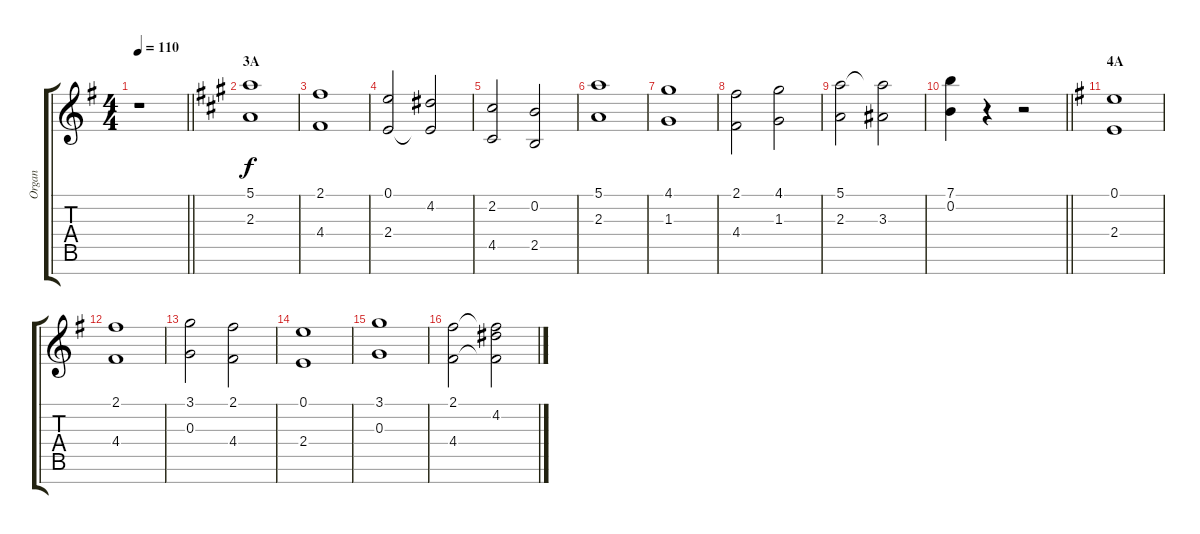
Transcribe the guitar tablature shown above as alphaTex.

\track ("Organ" "Organ") {instrument rockorgan}
\staff {score tabs}
\tuning (E5 B4 G4 D4 A3 E3 B2) {hide}
\ts (4 4)
\tempo 110
\clef g2
\barLineRight lightlight
\ks g
r.1{dy f} |
\section ("" "3A")
\ks a
(5.1 2.3).1 |
(2.1 4.4).1 |
(0.1 2.4).2 (4.2 2.4{t}).2 |
(2.2 4.5).2 (0.2 2.5).2 |
(5.1 2.3).1 |
(4.1 1.3).1 |
(2.1 4.4).2 (4.1 1.3).2 |
(5.1 2.3).2 (5.1{t} 3.3).2 |
\barLineRight lightlight
(7.1 0.2).4 r.4 r.2 |
\section ("" "4A")
\ks g
(0.1 2.4).1 |
(2.1 4.4).1 |
(3.1 0.3).2 (2.1 4.4).2 |
(0.1 2.4).1 |
(3.1 0.3).1 |
(2.1 4.4).2 (2.1{t} 4.2 4.4{t}).2
